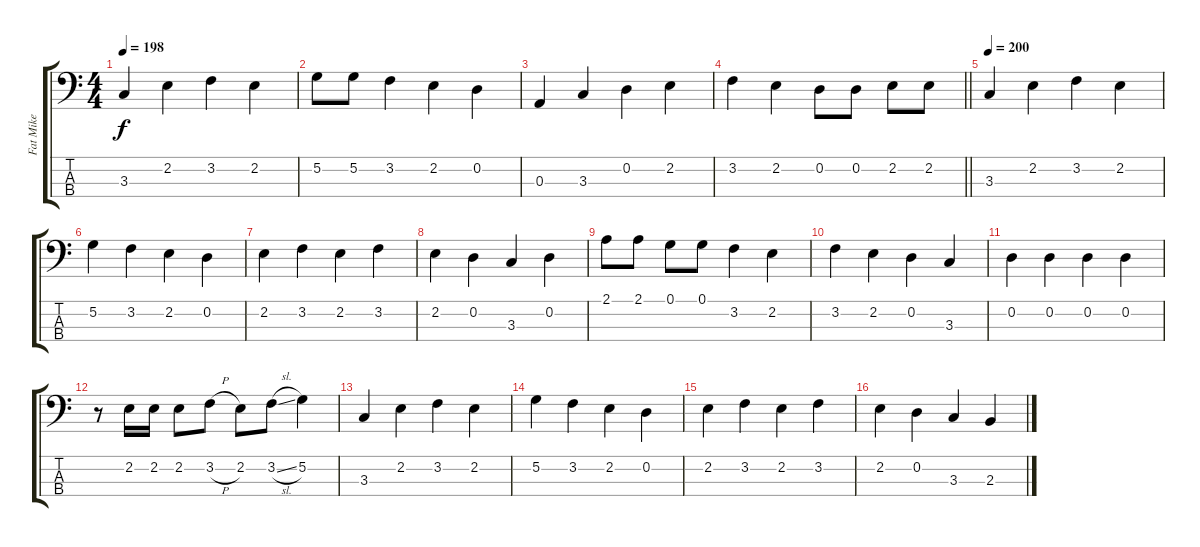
\track ("Fat Mike" "Fat Mike") {instrument electricbasspick}
\staff {score tabs}
\tuning (G2 D2 A1 E1) {hide}
\ts (4 4)
\tempo 198
\clef f4
\ks c
3.3.4{dy f} 2.2.4 3.2.4 2.2.4 |
5.2.8 5.2.8 3.2.4 2.2.4 0.2.4 |
0.3.4 3.3.4 0.2.4 2.2.4 |
\barLineRight lightlight
3.2.4 2.2.4 0.2.8 0.2.8 2.2.8 2.2.8 |
\section ("" "")
\tempo 200
3.3.4 2.2.4 3.2.4 2.2.4 |
5.2.4 3.2.4 2.2.4 0.2.4 |
2.2.4 3.2.4 2.2.4 3.2.4 |
2.2.4 0.2.4 3.3.4 0.2.4 |
2.1.8 2.1.8 0.1.8 0.1.8 3.2.4 2.2.4 |
3.2.4 2.2.4 0.2.4 3.3.4 |
0.2.4 0.2.4 0.2.4 0.2.4 |
r.8 2.2.16 2.2.16 2.2.8 3.2{h}.8 2.2.8 3.2{sl}.8 5.2.4 |
3.3.4 2.2.4 3.2.4 2.2.4 |
5.2.4 3.2.4 2.2.4 0.2.4 |
2.2.4 3.2.4 2.2.4 3.2.4 |
2.2.4 0.2.4 3.3.4 2.3.4
